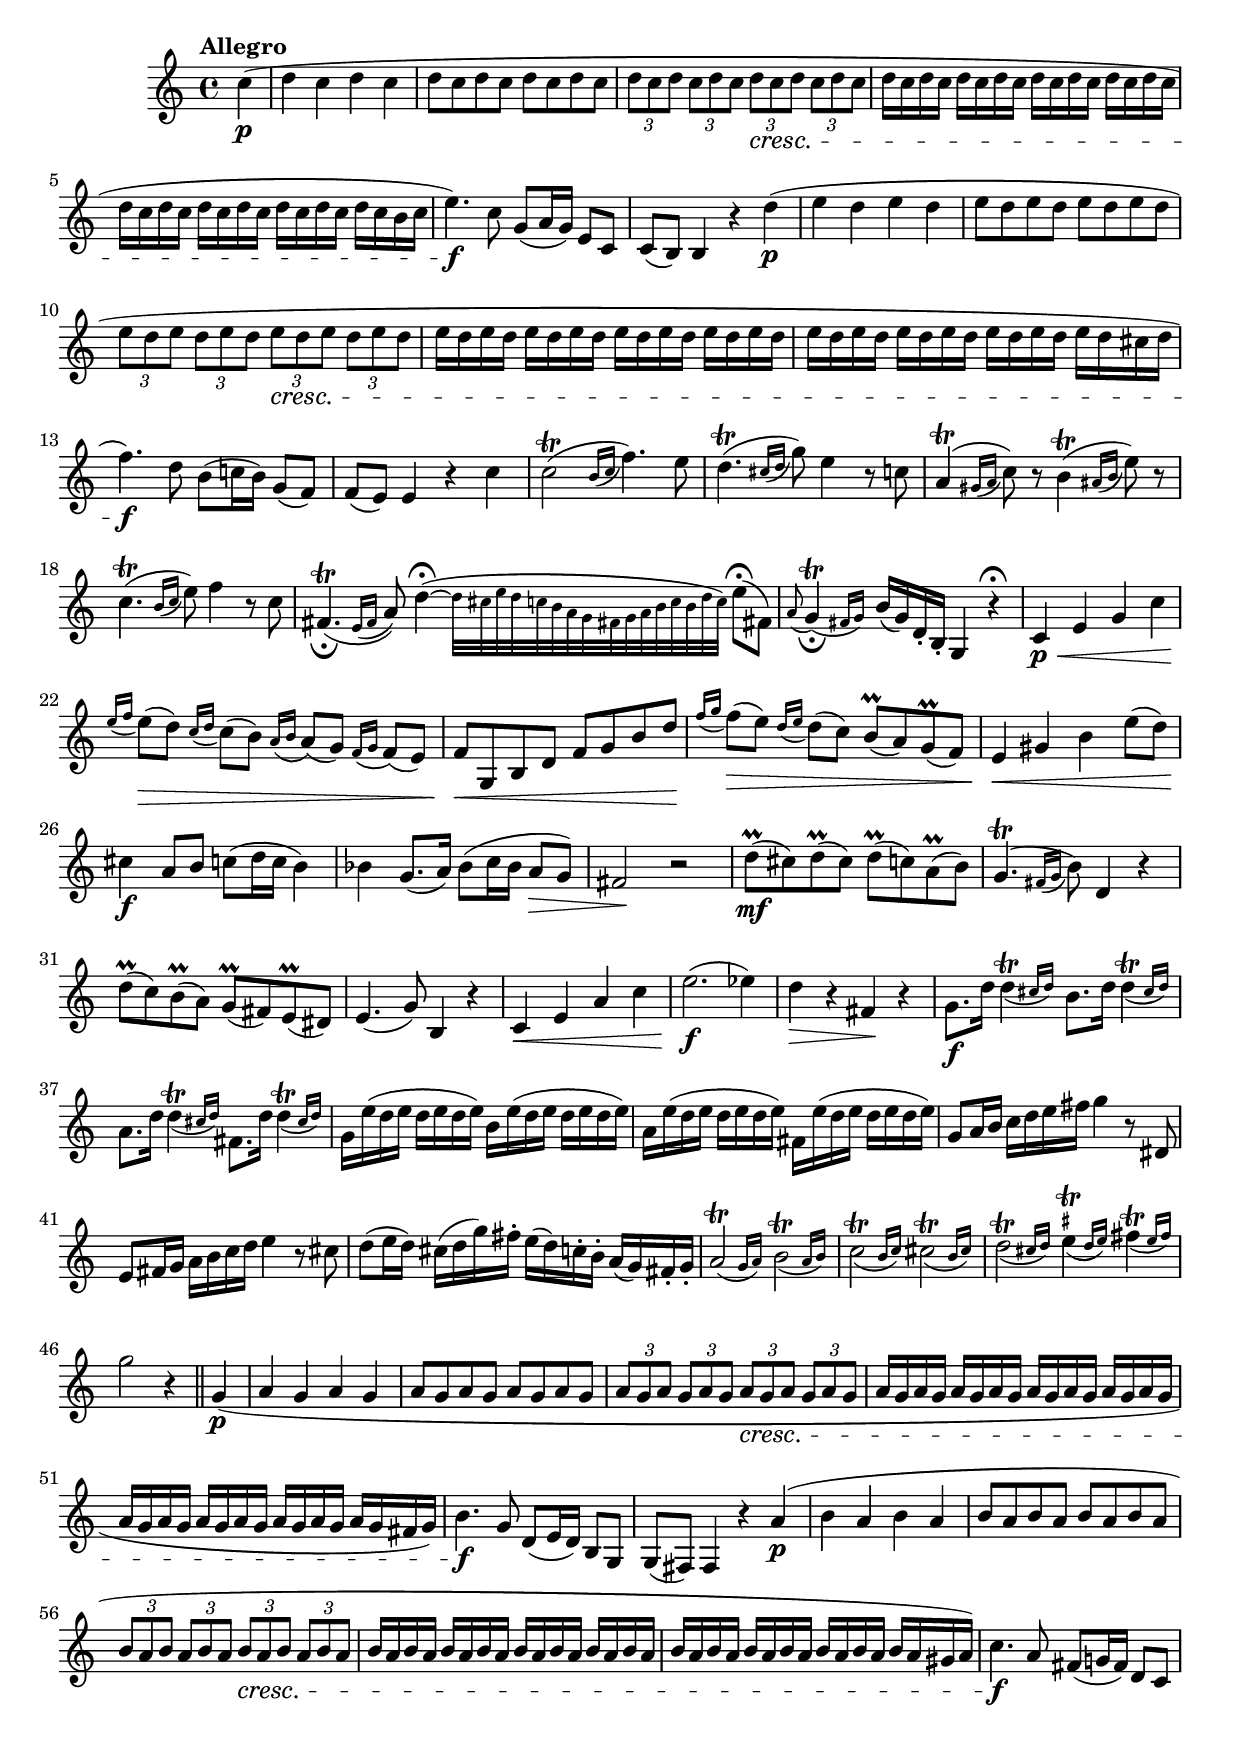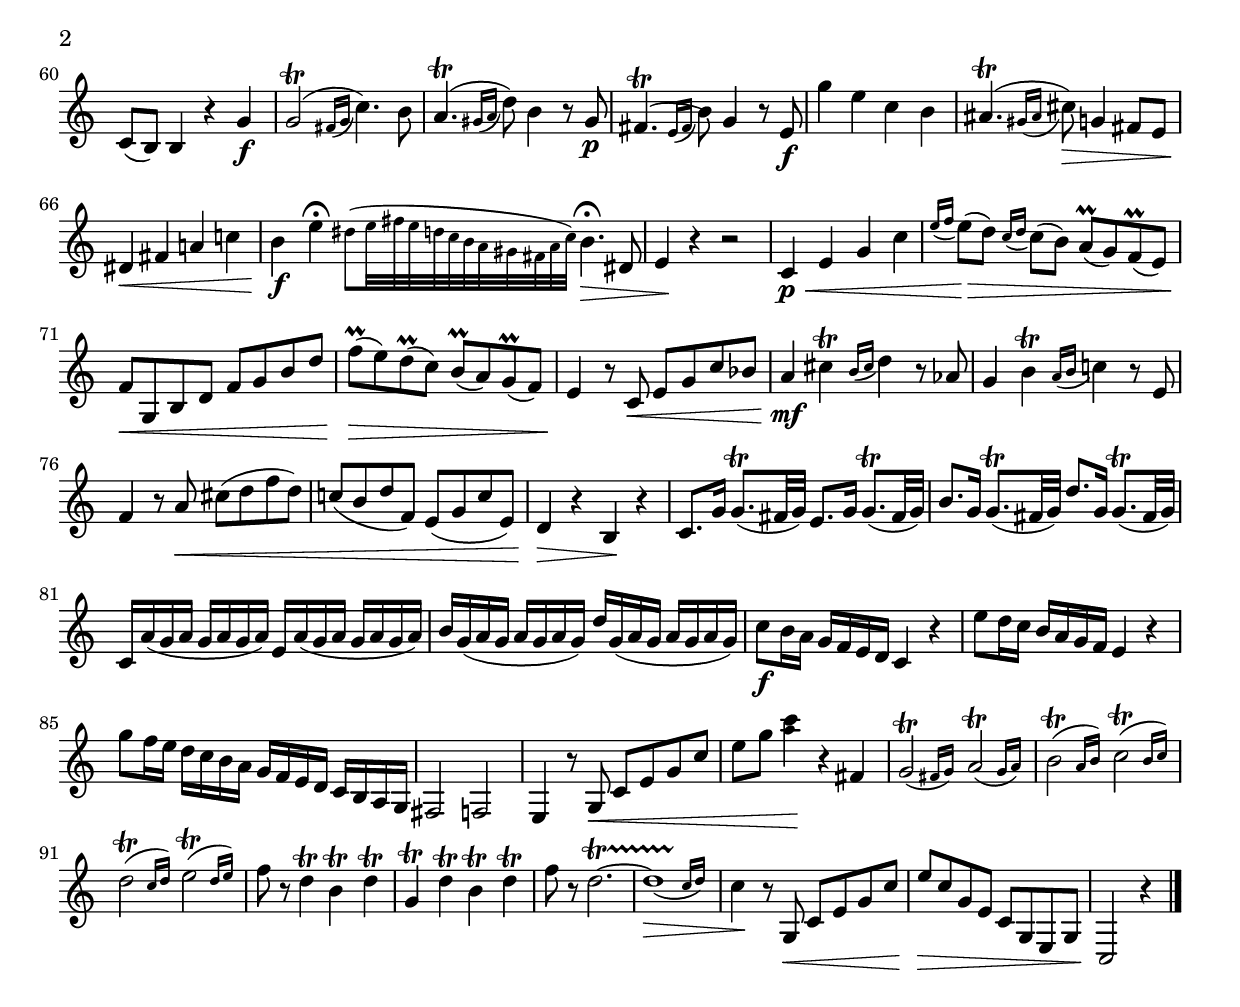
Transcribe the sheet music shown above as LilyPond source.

\version "2.24.0"

\include "settings.ily"

\relative {
  \language "english"

  \transposition f

  \tempo "Allegro"

  \key c \major
  \time 4/4

  \partial 4 c''4( \p |
  d4 c d c |
  \repeat unfold 4 { d8 c } |
  \tuplet 3/2 4 { d8 c d c d c d \cresc c d c d c } |
  \repeat unfold 8 { d16 c } |
  \repeat unfold 7 { d16 c } b c |
  e4.) \f c8 g( a16 g) e8 c |
  c8( b) b4 r d'4( \p |
  e4 d e d |
  \repeat unfold 4 { e8 d } |
  \tuplet 3/2 4 { e8 d e d e d e \cresc d e d e d } |
  \repeat unfold 8 { e16 d } |
  \repeat unfold 7 { e16 d } c-sharp d |
  f4.) \f d8 b( c!16 b) g8( f) |
  f8( e) e4 r c' |
  c2\trill( \appoggiatura { b16 c } f4.) e8 |
  d4.\trill( \appoggiatura { c-sharp16 d } g8) e4 r8 c |
  a4\trill( \appoggiatura { g-sharp16 a } c8) r8 b4\trill( \appoggiatura { a-sharp16 b } e8) r8 |
  c4.\trill( \appoggiatura { b16 c } e8) f4 r8 c |

  \barNumberCheck #19
  \cadenzaOn
  \shape #'((0 . 0) (0 . -0.5) (0 . -1) (0 . -0.75)) Slur
  f-sharp,4.\trill_\fermata( \appoggiatura { e16 f-sharp } a8) d4\fermata~(
  \magnifyMusic \cadenza-magnification {
    d32[ c-sharp e d c b a g f-sharp! g a b c b d c])
  }
  e8\fermata[( f-sharp,!)]
  \cadenzaOff \bar "|"
  \set Score.currentBarNumber = #20

  \appoggiatura a8 \afterGrace g4\trill_\fermata( { f-sharp!16 g) } b16( g) d-. b-. g4 r\fermata |
  c4\p \< e g c |
  \appoggiatura { e16 f } e8( \> d) \appoggiatura { c16 d } c8( b) \appoggiatura { a16 b } a8( g) \appoggiatura { f16 g } f8( e) |
  f8 \< g, b d f g b d \! |
  \appoggiatura { f16 g } f8( \> e) \appoggiatura { d16 e } d8( c) b\prall( a) g\prall( f) |
  e4 \< g-sharp b e8( d) |
  c-sharp4 \f a8 b c( d16 c b4) |
  b-flat4 g8.( a16) b-flat8( c16 b-flat a8 \tweak to-barline ##f \> g) |
  f-sharp2 \! r |
  d'8\prall( \mf c-sharp) d8\prall( c-sharp) d8\prall( c) a\prall( b) |
  \shape #'((0 . 0) (0 . -0.5) (0 . -1) (0 . -0.75)) Slur
  g4.\trill( \appoggiatura { f-sharp16 g } b8) d,4 r |
  d'8\prall( c) b\prall( a) g\prall( f-sharp) e\prall( d-sharp) |
  e4.( g8) b,4 r |
  c4 \< e a c |
  e2.( \f e-flat4) |
  d4 \> r f-sharp, \! r |
  \slurDown
  g8. \f d'16 \afterGrace d4\trill( { c-sharp16 d) } b8. d16 \afterGrace d4\trill( { c-sharp16 d) } |
  a8. d16 \afterGrace d4\trill( { c-sharp16 d) } \once \stemDown f-sharp,8. d'16 \afterGrace d4\trill( { c-sharp16 d) } |
  \slurNeutral
  g,16 e'( d e d e d e) b e( d e d e d e) |
  a,16 e'( d e d e d e) f-sharp, e'( d e d e d e) |
  g,8 a16 b c d e f-sharp g4 r8 d-sharp, |
  e8 f-sharp16 g a b c d e4 r8 c-sharp |
  d8( e16 d) c-sharp( d g) f-sharp-. e( d) c-. b-. a( g) f-sharp-. g-. |
  \slurDown
  \afterGrace a2\trill( { g16 a) } \afterGrace b2\trill( { a16 b) } |
  \afterGrace c2\trill( { b16 c) } \afterGrace c-sharp2\trill( { b16 c-sharp) } |
  \afterGrace d2\trill( { c-sharp16 d) } \afterGrace e4\trill^\markup { \fontsize #-4 \sharp }( { d16 e) } \afterGrace f-sharp4\trill( { e16 f-sharp) } |
  \slurNeutral
  g2 r4 \bar "||" g,( \p |

  a4 g a g |
  \repeat unfold 4 { a8 g } |
  \tuplet 3/2 4 { a8 g a g a g a \cresc g a g a g } |
  \repeat unfold 8 { a16 g } |
  \repeat unfold 7 { a16 g } f-sharp g) |
  b4. \f g8 d( e16 d) b8 g |
  g8( f-sharp) f-sharp4 r a'( \p |
  b4 a b a |
  \repeat unfold 4 { b8 a } |
  \tuplet 3/2 4 { b8 a b a b a b \cresc a b a b a } |
  \repeat unfold 8 { b16 a } |
  \repeat unfold 7 { b16 a } g-sharp a) |
  c4. \f a8 f-sharp( g!16 f-sharp) d8 c |
  c8( b) b4 r g' \f |
  g2\trill( \appoggiatura { f-sharp16 g } c4.) b8 |
  a4.\trill( \appoggiatura { g-sharp16 a } d8) b4 r8 g-sharp \p |
  \shape #'((0 . 0) (0 . -0.5) (0 . -1.25) (0 . -1)) Slur
  f-sharp4.\trill( \appoggiatura { e16 f-sharp } b8) g4 r8 e \f |
  g'4 e c b |
  a-sharp4.\trill( \appoggiatura { g-sharp16 a-sharp } c-sharp8) \> g4 f-sharp8 e |
  d-sharp4 \< f-sharp a! c! |

  \barNumberCheck #67
  \cadenzaOn
  b4 \f e\fermata
  \magnifyMusic \cadenza-magnification {
    d-sharp8([ e32 f-sharp e d c b a g-sharp f-sharp a c])
  }
  b4.\fermata \tweak to-barline ##f \> d-sharp,8
  \cadenzaOff \bar "|"
  \set Score.currentBarNumber = #68

  e4 \! r r2 |
  c4 \p \< e g c |
  \appoggiatura { e16 f } e8( \> d) \appoggiatura { c16 d } c8( b) a\prall( g) f\prall( e) |
  f8 \< g, b d f g b d |
  f\prall( \> e) d\prall( c) b\prall( a) g\prall( f) |
  e4 \! r8 c \< e g c b-flat |
  a4 \mf c-sharp\trill \appoggiatura { b16 c-sharp } d4 r8 a-flat |
  g4 b\trill \appoggiatura { a16 b } c!4 r8 e, |
  f4 r8 a \< c-sharp( d f d) |
  c!8( b d f,) e( g c e,) |
  d4 \> r b \! r |
  c8. g'16 g8.\trill( f-sharp32 g) e8. g16 g8.\trill( f-sharp32 g) |
  b8. g16 g8.\trill( f-sharp32 g) \once \stemUp d'8. g,16 g8.\trill( f-sharp32 g) |
  c,16 a'( g a g a g a) e a( g a g a g a) |
  b16 g( a g a g a g) d' g,( a g a g a g) |
  c8 \f b16 a g f e d c4 r |
  e'8 d16 c b a g f e4 r |
  g'8 f16 e d c b a g f e d c b a g |
  f-sharp2 f |
  e4 r8 g \< c e g c |
  e g <c \tweak font-size #-2 a>4 \! r f-sharp,, |
  \afterGrace g2\trill( { f-sharp16 g) } \afterGrace a2\trill( { g16 a) } |
  \afterGrace b2\trill( { a16 b) } \afterGrace c2\trill( { b16 c) } |
  \afterGrace d2\trill( { c16 d) } \afterGrace e2\trill( { d16 e) } |
  f8 r d4\trill b\trill d\trill |
  g,4\trill d'\trill b\trill d\trill |
  f8 r d2.~\startTrillSpan |
  \afterGrace { d1_( \tweak to-barline ##f \> } { c16\stopTrillSpan d) } |
  c4 \! r8 g, \< c e g c |
  e8 \> c g e c g e g |
  \partial 2. { c,2 \! r4 } | \bar "|."
}
